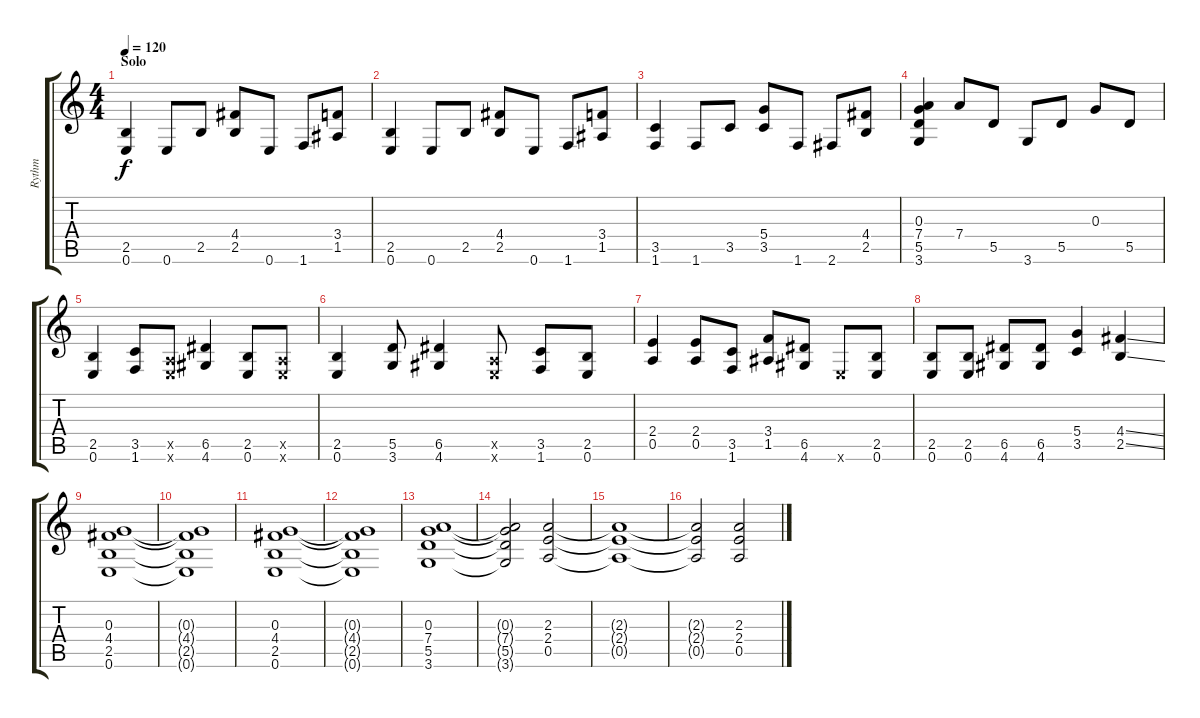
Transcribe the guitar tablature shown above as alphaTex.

\track ("Rythm" "Rythm") {instrument distortionguitar}
\staff {score tabs}
\tuning (E4 B3 G3 D3 A2 E2) {hide}
\ts (4 4)
\section ("" "Solo")
\tempo 120
\clef g2
\ks c
(2.5 0.6).4{dy f} 0.6.8 2.5.8 (4.4 2.5).8 0.6.8 1.6.8 (3.4 1.5).8 |
(2.5 0.6).4 0.6.8 2.5.8 (4.4 2.5).8 0.6.8 1.6.8 (3.4 1.5).8 |
(3.5 1.6).4 1.6.8 3.5.8 (5.4 3.5).8 1.6.8 2.6.8 (4.4 2.5).8 |
(0.3 7.4 5.5 3.6).4 7.4.8 5.5.8 3.6.8 5.5.8 0.3.8 5.5.8 |
(2.5 0.6).4 (3.5 1.6).8 (0.5{x} 0.6{x}).8 (6.5 4.6).4 (2.5 0.6).8 (0.5{x} 0.6{x}).8 |
(2.5 0.6).4 (5.5 3.6).8 (6.5 4.6).4 (0.5{x} 0.6{x}).8 (3.5 1.6).8 (2.5 0.6).8 |
(2.4 0.5).4 (2.4 0.5).8 (3.5 1.6).8 (3.4 1.5).8 (6.5 4.6).8 0.6{x}.8 (2.5 0.6).8 |
(2.5 0.6).8 (2.5 0.6).8 (6.5 4.6).8 (6.5 4.6).8 (5.4 3.5).4 (4.4{ss} 2.5{ss}).4 |
(0.3 4.4 2.5 0.6).1 |
(0.3{t} 4.4{t} 2.5{t} 0.6{t}).1 |
(0.3 4.4 2.5 0.6).1 |
(0.3{t} 4.4{t} 2.5{t} 0.6{t}).1 |
(0.3 7.4 5.5 3.6).1 |
(0.3{t} 7.4{t} 5.5{t} 3.6{t}).2 (2.3 2.4 0.5).2 |
(2.3{t} 2.4{t} 0.5{t}).1 |
(2.3{t} 2.4{t} 0.5{t}).2 (2.3 2.4 0.5).2
